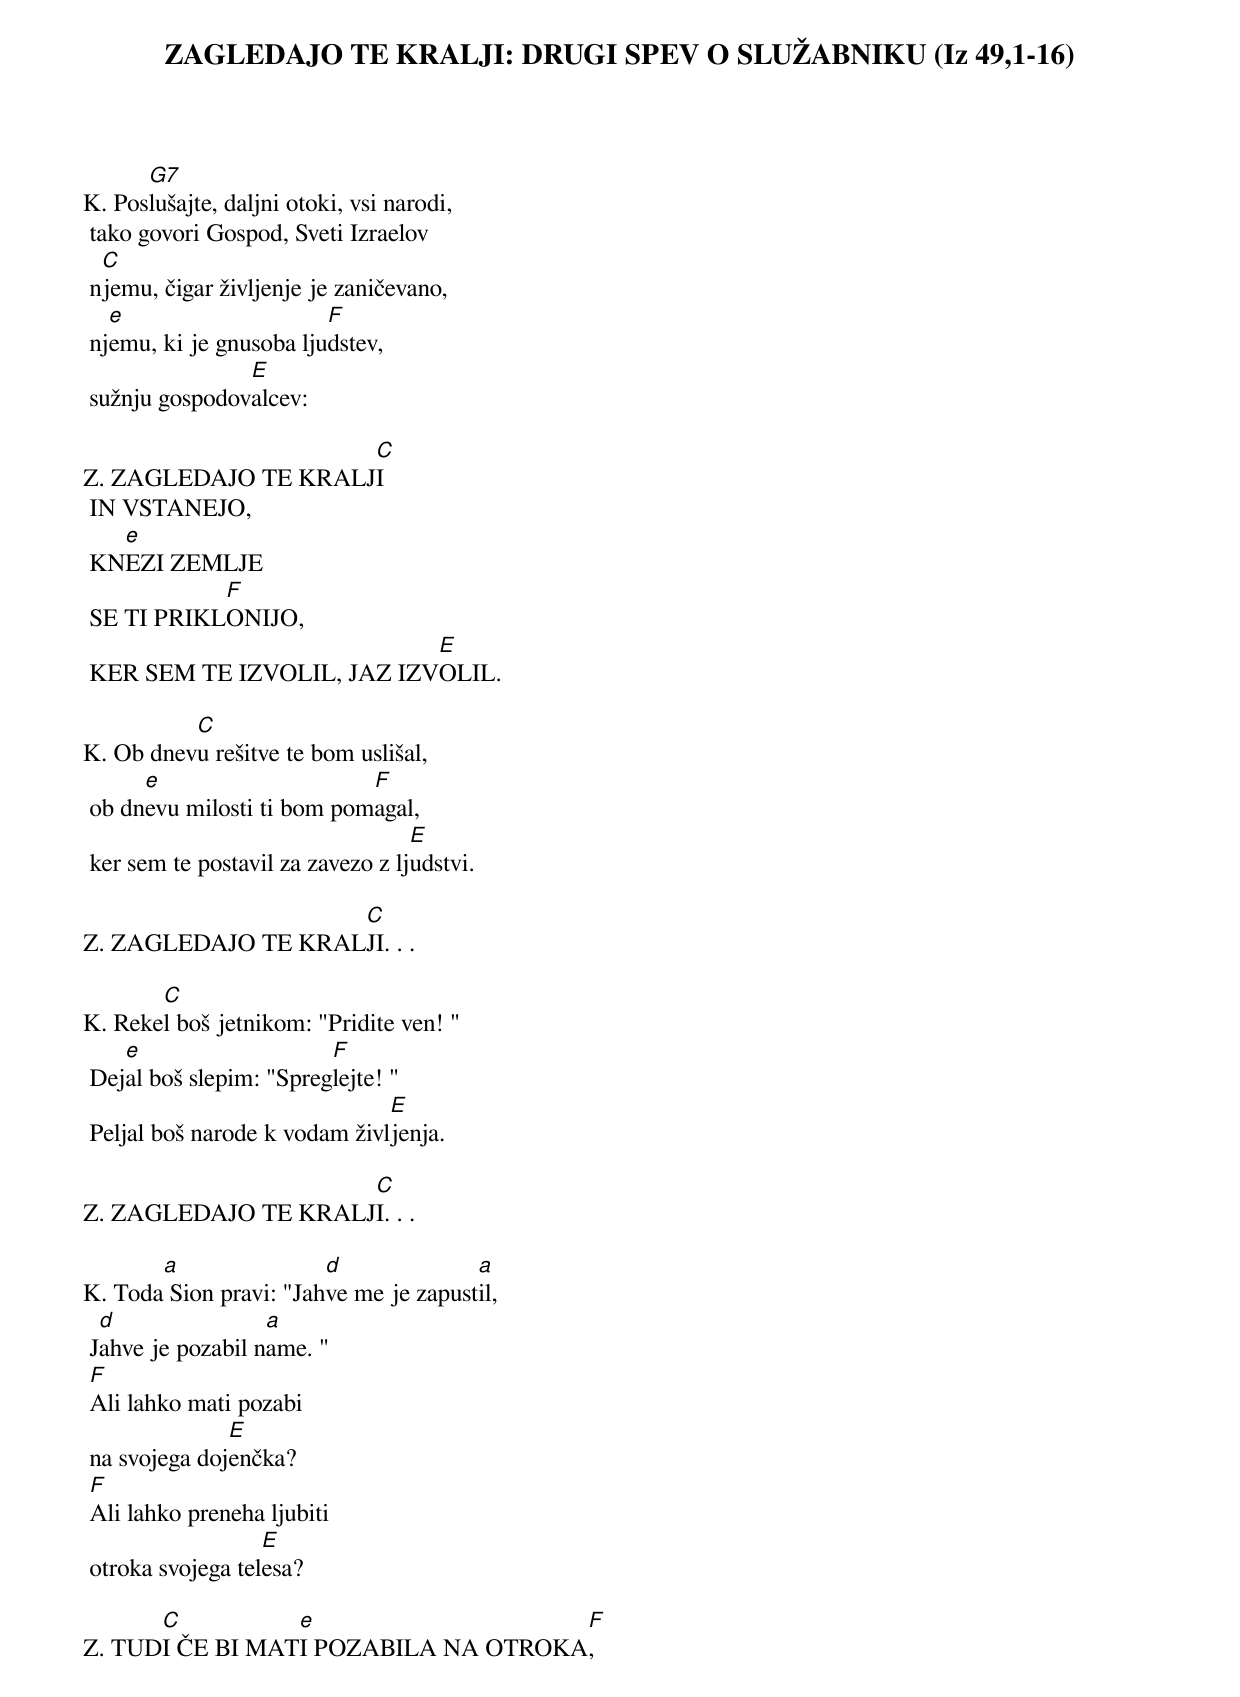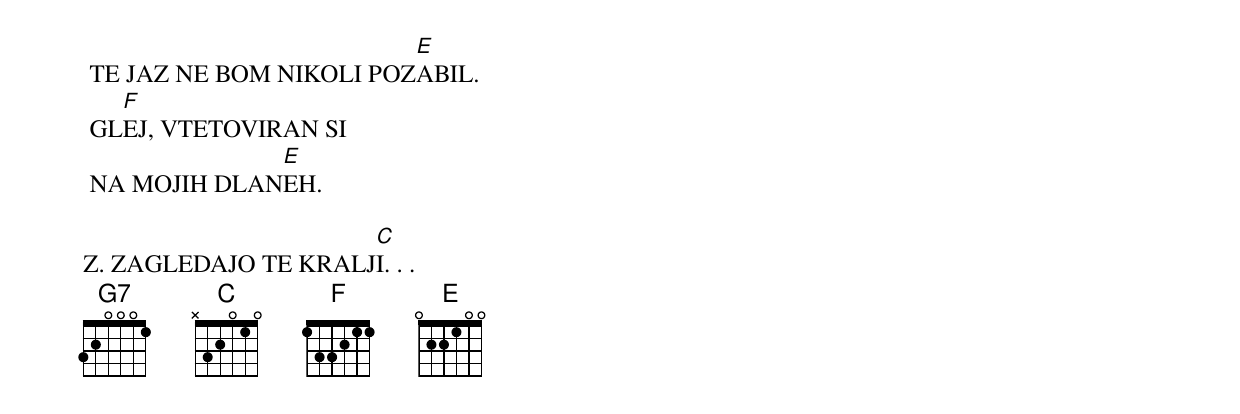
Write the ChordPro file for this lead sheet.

{title: ZAGLEDAJO TE KRALJI: DRUGI SPEV O SLUŽABNIKU (Iz 49,1-16)}

K.	Pos[G7]lušajte, daljni otoki, vsi narodi,
	tako govori Gospod, Sveti Izraelov
	n[C]jemu, čigar življenje je zaničevano,
	nj[e]emu, ki je gnusoba lju[F]dstev,
	sužnju gospodov[E]alcev:

Z.	ZAGLEDAJO TE KRALJ[C]I
	IN VSTANEJO,
	KN[e]EZI ZEMLJE
	SE TI PRIKL[F]ONIJO,
	KER SEM TE IZVOLIL, JAZ IZV[E]OLIL.

K.	Ob dnev[C]u rešitve te bom uslišal,
	ob dn[e]evu milosti ti bom pom[F]agal,
	ker sem te postavil za zavezo z lj[E]udstvi.

Z.	ZAGLEDAJO TE KRAL[C]JI. . .

K.	Reke[C]l boš jetnikom: "Pridite ven! "
	Dej[e]al boš slepim: "Spreg[F]lejte! "
	Peljal boš narode k vodam živl[E]jenja.

Z.	ZAGLEDAJO TE KRALJ[C]I. . .

K.	Toda[a] Sion pravi: "Jah[d]ve me je zapust[a]il,
	J[d]ahve je pozabil n[a]ame. "
	[F]Ali lahko mati pozabi
	na svojega doj[E]enčka?
	[F]Ali lahko preneha ljubiti
	otroka svojega tel[E]esa?

Z.	TUD[C]I ČE BI MAT[e]I POZABILA NA OTROKA[F],
	TE JAZ NE BOM NIKOLI POZ[E]ABIL.
	GL[F]EJ, VTETOVIRAN SI
	NA MOJIH DLAN[E]EH.

Z.	ZAGLEDAJO TE KRALJ[C]I. . .
